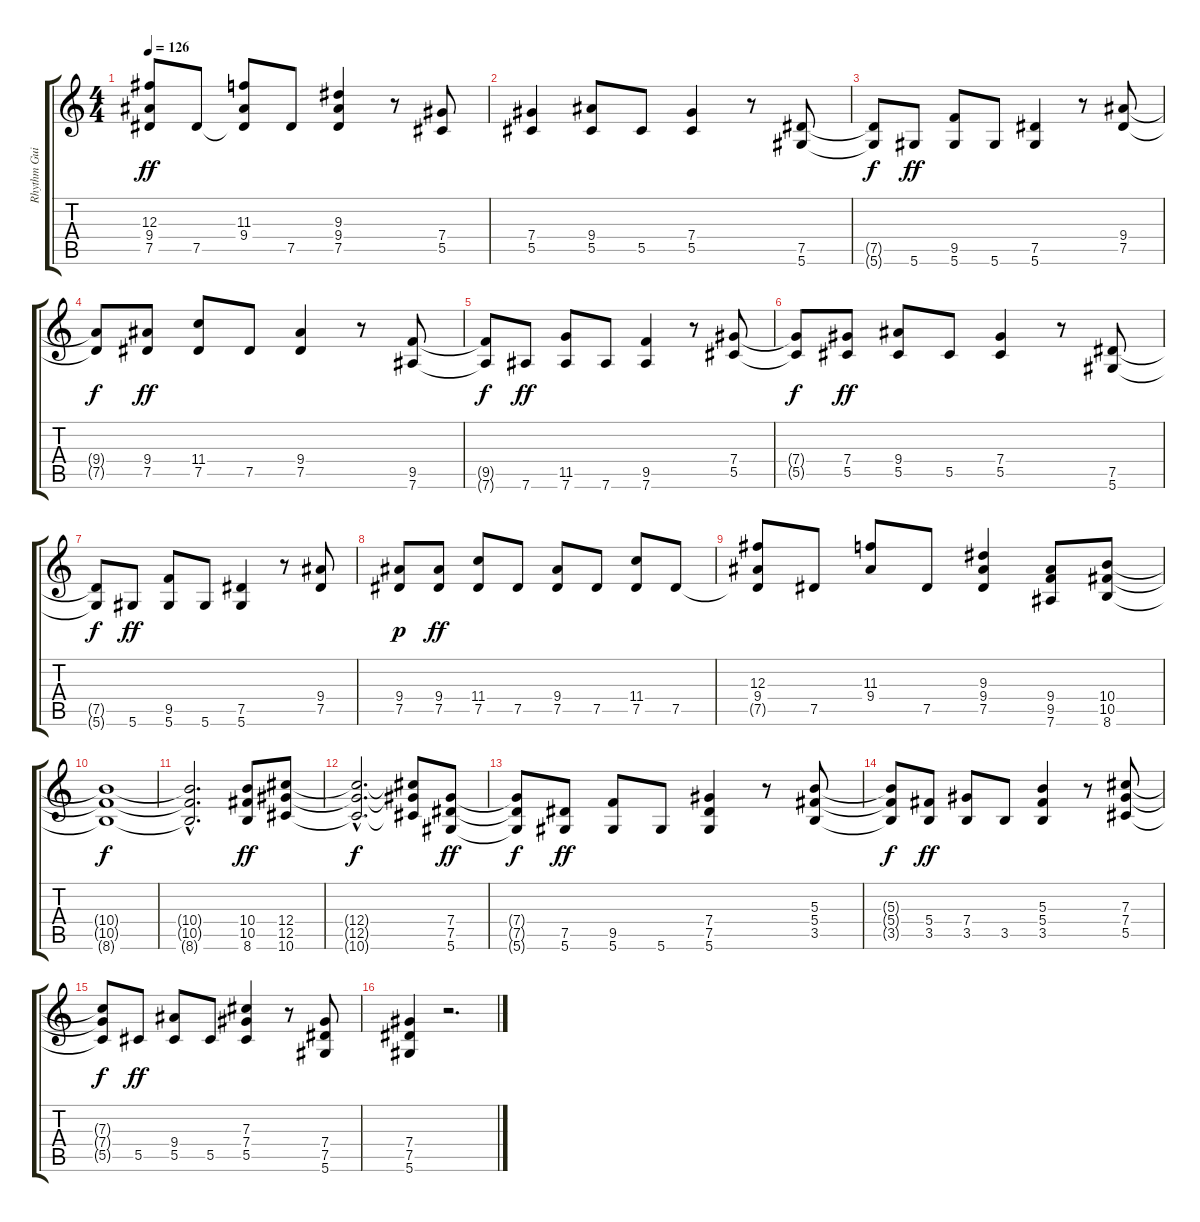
\track ("Rhythm Guitar II" "Rhythm Gui") {instrument overdrivenguitar}
\staff {score tabs}
\tuning (Eb4 Bb3 Gb3 Db3 Ab2 Eb2) {hide}
\ts (4 4)
\tempo 126
\clef g2
\ks c
(12.3 9.4 7.5{t}).8{dy ff} 7.5.8 (11.3 9.4 7.5{t}).8 7.5.8 (9.3 9.4 7.5).4 r.8 (7.4 5.5).8 |
(7.4 5.5).4 (9.4 5.5).8 5.5.8 (7.4 5.5).4 r.8 (7.5 5.6).8 |
(7.5{t} 5.6{t}).8{dy f} 5.6.8{dy ff} (9.5 5.6).8 5.6.8 (7.5 5.6).4 r.8 (9.4 7.5).8 |
(9.4{t} 7.5{t}).8{dy f} (9.4 7.5).8{dy ff} (11.4 7.5).8 7.5.8 (9.4 7.5).4 r.8 (9.5 7.6).8 |
(9.5{t} 7.6{t}).8{dy f} 7.6.8{dy ff} (11.5 7.6).8 7.6.8 (9.5 7.6).4 r.8 (7.4 5.5).8 |
(7.4{t} 5.5{t}).8{dy f} (7.4 5.5).8{dy ff} (9.4 5.5).8 5.5.8 (7.4 5.5).4 r.8 (7.5 5.6).8 |
(7.5{t} 5.6{t}).8{dy f} 5.6.8{dy ff} (9.5 5.6).8 5.6.8 (7.5 5.6).4 r.8 (9.4 7.5).8 |
(9.4 7.5).8{dy p} (9.4 7.5).8{dy ff} (11.4 7.5).8 7.5.8 (9.4 7.5).8 7.5.8 (11.4 7.5).8 7.5.8 |
(12.3 9.4 7.5{t}).8 7.5.8 (11.3 9.4).8 7.5.8 (9.3 9.4 7.5).4 (9.4 9.5 7.6).8 (10.4 10.5 8.6).8 |
(10.4{t} 10.5{t} 8.6{t}).1{dy f} |
(10.4{hac t} 10.5{hac t} 8.6{hac t}).2{d} (10.4 10.5 8.6).8{dy ff} (12.4 12.5 10.6).8 |
(12.4{hac t} 12.5{hac t} 10.6{hac t}).2{d dy f} (12.4{t} 12.5{t} 10.6{t}).8 (7.4 7.5 5.6).8{dy ff} |
(7.4{t} 7.5{t} 5.6{t}).8{dy f} (7.5 5.6).8{dy ff} (9.5 5.6).8 5.6.8 (7.4 7.5 5.6).4 r.8 (5.3 5.4 3.5).8 |
(5.3{t} 5.4{t} 3.5{t}).8{dy f} (5.4 3.5).8{dy ff} (7.4 3.5).8 3.5.8 (5.3 5.4 3.5).4 r.8 (7.3 7.4 5.5).8 |
(7.3{t} 7.4{t} 5.5{t}).8{dy f} 5.5.8{dy ff} (9.4 5.5).8 5.5.8 (7.3 7.4 5.5).4 r.8 (7.4 7.5 5.6).8 |
(7.4 7.5 5.6).4 r.2{d}
